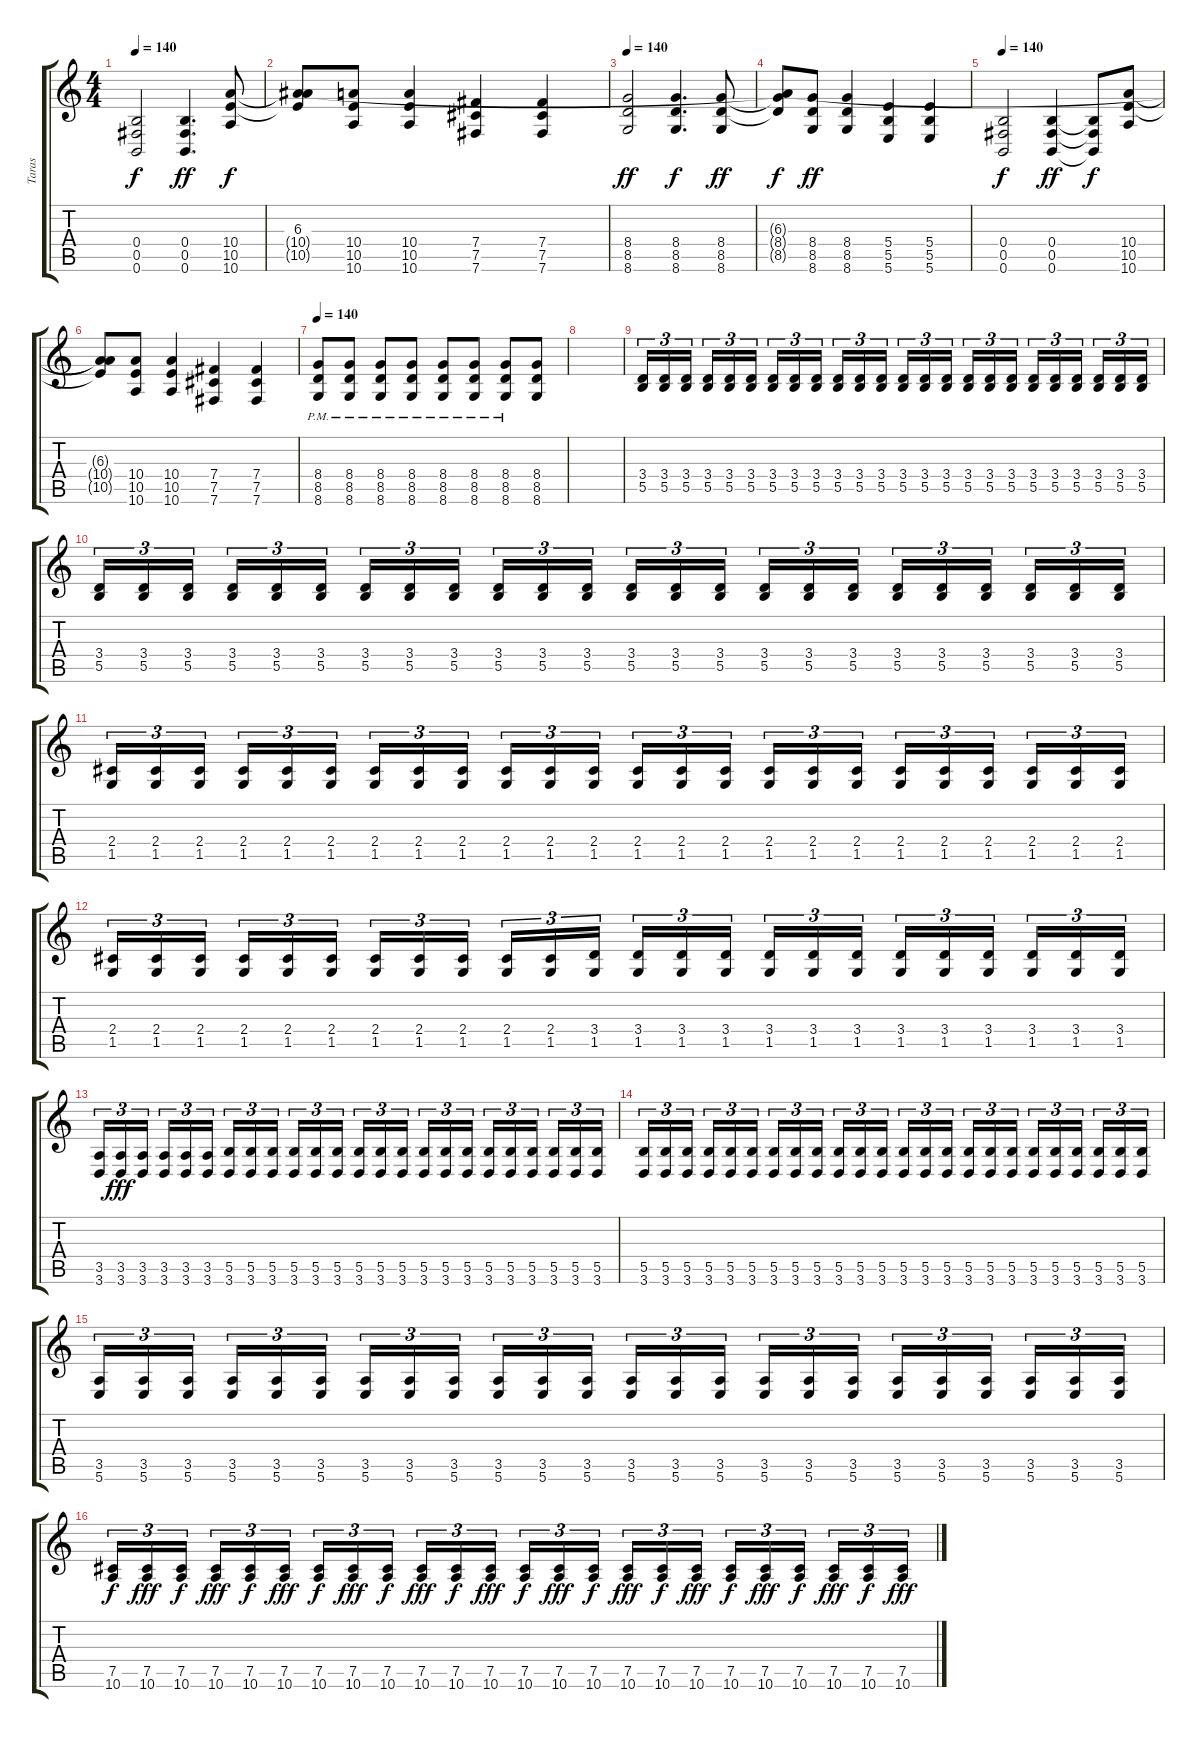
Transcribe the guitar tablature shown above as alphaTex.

\track ("Taras" "Taras") {instrument distortionguitar}
\staff {score tabs}
\tuning (Db4 Ab3 E3 B2 Gb2 B1) {hide}
\ts (4 4)
\tempo 140
\clef g2
\ks c
(0.4 0.5 0.6).2{dy f} (0.4 0.5 0.6).4{d dy ff} (10.4 10.5 10.6).8{dy f} |
(6.3 10.4{t} 10.5{t}).8 (10.4 10.5 10.6).8 (10.4 10.5 10.6).4 (7.4 7.5 7.6).4 (7.4 7.5 7.6).4 |
\tempo 140
(8.4 8.5 8.6).2{dy ff} (8.4 8.5 8.6).4{d dy f} (8.4 8.5 8.6).8{dy ff} |
(6.3{t} 8.4{t} 8.5{t}).8{dy f} (8.4 8.5 8.6).8{dy ff} (8.4 8.5 8.6).4 (5.4 5.5 5.6).4 (5.4 5.5 5.6).4 |
\tempo 140
(0.4 0.5 0.6).2{dy f} (0.4 0.5 0.6).4{dy ff} (0.4{t} 0.5{t} 0.6{t}).8{dy f} (10.4 10.5 10.6).8 |
(6.3{t} 10.4{t} 10.5{t}).8 (10.4 10.5 10.6).8 (10.4 10.5 10.6).4 (7.4 7.5 7.6).4 (7.4 7.5 7.6).4 |
\tempo 140
(8.4{pm} 8.5{pm} 8.6).8 (8.4{pm} 8.5{pm} 8.6).8 (8.4{pm} 8.5{pm} 8.6).8 (8.4{pm} 8.5{pm} 8.6).8 (8.4{pm} 8.5{pm} 8.6).8 (8.4{pm} 8.5{pm} 8.6).8 (8.4{pm} 8.5{pm} 8.6).8 (8.4 8.5 8.6).8 |
|
(3.4 5.5).16{tu (3 2)} (3.4 5.5).16{tu (3 2)} (3.4 5.5).16{tu (3 2) beam splitsecondary} (3.4 5.5).16{tu (3 2)} (3.4 5.5).16{tu (3 2)} (3.4 5.5).16{tu (3 2)} (3.4 5.5).16{tu (3 2)} (3.4 5.5).16{tu (3 2)} (3.4 5.5).16{tu (3 2) beam splitsecondary} (3.4 5.5).16{tu (3 2)} (3.4 5.5).16{tu (3 2)} (3.4 5.5).16{tu (3 2)} (3.4 5.5).16{tu (3 2)} (3.4 5.5).16{tu (3 2)} (3.4 5.5).16{tu (3 2) beam splitsecondary} (3.4 5.5).16{tu (3 2)} (3.4 5.5).16{tu (3 2)} (3.4 5.5).16{tu (3 2)} (3.4 5.5).16{tu (3 2)} (3.4 5.5).16{tu (3 2)} (3.4 5.5).16{tu (3 2) beam splitsecondary} (3.4 5.5).16{tu (3 2)} (3.4 5.5).16{tu (3 2)} (3.4 5.5).16{tu (3 2)} |
(3.4 5.5).16{tu (3 2)} (3.4 5.5).16{tu (3 2)} (3.4 5.5).16{tu (3 2) beam splitsecondary} (3.4 5.5).16{tu (3 2)} (3.4 5.5).16{tu (3 2)} (3.4 5.5).16{tu (3 2)} (3.4 5.5).16{tu (3 2)} (3.4 5.5).16{tu (3 2)} (3.4 5.5).16{tu (3 2) beam splitsecondary} (3.4 5.5).16{tu (3 2)} (3.4 5.5).16{tu (3 2)} (3.4 5.5).16{tu (3 2)} (3.4 5.5).16{tu (3 2)} (3.4 5.5).16{tu (3 2)} (3.4 5.5).16{tu (3 2) beam splitsecondary} (3.4 5.5).16{tu (3 2)} (3.4 5.5).16{tu (3 2)} (3.4 5.5).16{tu (3 2)} (3.4 5.5).16{tu (3 2)} (3.4 5.5).16{tu (3 2)} (3.4 5.5).16{tu (3 2) beam splitsecondary} (3.4 5.5).16{tu (3 2)} (3.4 5.5).16{tu (3 2)} (3.4 5.5).16{tu (3 2)} |
(2.4 1.5).16{tu (3 2)} (2.4 1.5).16{tu (3 2)} (2.4 1.5).16{tu (3 2) beam splitsecondary} (2.4 1.5).16{tu (3 2)} (2.4 1.5).16{tu (3 2)} (2.4 1.5).16{tu (3 2)} (2.4 1.5).16{tu (3 2)} (2.4 1.5).16{tu (3 2)} (2.4 1.5).16{tu (3 2) beam splitsecondary} (2.4 1.5).16{tu (3 2)} (2.4 1.5).16{tu (3 2)} (2.4 1.5).16{tu (3 2)} (2.4 1.5).16{tu (3 2)} (2.4 1.5).16{tu (3 2)} (2.4 1.5).16{tu (3 2) beam splitsecondary} (2.4 1.5).16{tu (3 2)} (2.4 1.5).16{tu (3 2)} (2.4 1.5).16{tu (3 2)} (2.4 1.5).16{tu (3 2)} (2.4 1.5).16{tu (3 2)} (2.4 1.5).16{tu (3 2) beam splitsecondary} (2.4 1.5).16{tu (3 2)} (2.4 1.5).16{tu (3 2)} (2.4 1.5).16{tu (3 2)} |
(2.4 1.5).16{tu (3 2)} (2.4 1.5).16{tu (3 2)} (2.4 1.5).16{tu (3 2) beam splitsecondary} (2.4 1.5).16{tu (3 2)} (2.4 1.5).16{tu (3 2)} (2.4 1.5).16{tu (3 2)} (2.4 1.5).16{tu (3 2)} (2.4 1.5).16{tu (3 2)} (2.4 1.5).16{tu (3 2) beam splitsecondary} (2.4 1.5).16{tu (3 2)} (2.4 1.5).16{tu (3 2)} (3.4 1.5).16{tu (3 2)} (3.4 1.5).16{tu (3 2)} (3.4 1.5).16{tu (3 2)} (3.4 1.5).16{tu (3 2) beam splitsecondary} (3.4 1.5).16{tu (3 2)} (3.4 1.5).16{tu (3 2)} (3.4 1.5).16{tu (3 2)} (3.4 1.5).16{tu (3 2)} (3.4 1.5).16{tu (3 2)} (3.4 1.5).16{tu (3 2) beam splitsecondary} (3.4 1.5).16{tu (3 2)} (3.4 1.5).16{tu (3 2)} (3.4 1.5).16{tu (3 2)} |
(3.5 3.6).16{tu (3 2)} (3.5 3.6).16{tu (3 2) dy fff} (3.5 3.6).16{tu (3 2) beam splitsecondary} (3.5 3.6).16{tu (3 2)} (3.5 3.6).16{tu (3 2)} (3.5 3.6).16{tu (3 2)} (5.5 3.6).16{tu (3 2)} (5.5 3.6).16{tu (3 2)} (5.5 3.6).16{tu (3 2) beam splitsecondary} (5.5 3.6).16{tu (3 2)} (5.5 3.6).16{tu (3 2)} (5.5 3.6).16{tu (3 2)} (5.5 3.6).16{tu (3 2)} (5.5 3.6).16{tu (3 2)} (5.5 3.6).16{tu (3 2) beam splitsecondary} (5.5 3.6).16{tu (3 2)} (5.5 3.6).16{tu (3 2)} (5.5 3.6).16{tu (3 2)} (5.5 3.6).16{tu (3 2)} (5.5 3.6).16{tu (3 2)} (5.5 3.6).16{tu (3 2) beam splitsecondary} (5.5 3.6).16{tu (3 2)} (5.5 3.6).16{tu (3 2)} (5.5 3.6).16{tu (3 2)} |
(5.5 3.6).16{tu (3 2)} (5.5 3.6).16{tu (3 2)} (5.5 3.6).16{tu (3 2) beam splitsecondary} (5.5 3.6).16{tu (3 2)} (5.5 3.6).16{tu (3 2)} (5.5 3.6).16{tu (3 2)} (5.5 3.6).16{tu (3 2)} (5.5 3.6).16{tu (3 2)} (5.5 3.6).16{tu (3 2) beam splitsecondary} (5.5 3.6).16{tu (3 2)} (5.5 3.6).16{tu (3 2)} (5.5 3.6).16{tu (3 2)} (5.5 3.6).16{tu (3 2)} (5.5 3.6).16{tu (3 2)} (5.5 3.6).16{tu (3 2) beam splitsecondary} (5.5 3.6).16{tu (3 2)} (5.5 3.6).16{tu (3 2)} (5.5 3.6).16{tu (3 2)} (5.5 3.6).16{tu (3 2)} (5.5 3.6).16{tu (3 2)} (5.5 3.6).16{tu (3 2) beam splitsecondary} (5.5 3.6).16{tu (3 2)} (5.5 3.6).16{tu (3 2)} (5.5 3.6).16{tu (3 2)} |
(3.5 5.6).16{tu (3 2)} (3.5 5.6).16{tu (3 2)} (3.5 5.6).16{tu (3 2) beam splitsecondary} (3.5 5.6).16{tu (3 2)} (3.5 5.6).16{tu (3 2)} (3.5 5.6).16{tu (3 2)} (3.5 5.6).16{tu (3 2)} (3.5 5.6).16{tu (3 2)} (3.5 5.6).16{tu (3 2) beam splitsecondary} (3.5 5.6).16{tu (3 2)} (3.5 5.6).16{tu (3 2)} (3.5 5.6).16{tu (3 2)} (3.5 5.6).16{tu (3 2)} (3.5 5.6).16{tu (3 2)} (3.5 5.6).16{tu (3 2) beam splitsecondary} (3.5 5.6).16{tu (3 2)} (3.5 5.6).16{tu (3 2)} (3.5 5.6).16{tu (3 2)} (3.5 5.6).16{tu (3 2)} (3.5 5.6).16{tu (3 2)} (3.5 5.6).16{tu (3 2) beam splitsecondary} (3.5 5.6).16{tu (3 2)} (3.5 5.6).16{tu (3 2)} (3.5 5.6).16{tu (3 2)} |
(7.5 10.6).16{tu (3 2) dy f} (7.5 10.6).16{tu (3 2) dy fff} (7.5 10.6).16{tu (3 2) dy f beam splitsecondary} (7.5 10.6).16{tu (3 2) dy fff} (7.5 10.6).16{tu (3 2) dy f} (7.5 10.6).16{tu (3 2) dy fff} (7.5 10.6).16{tu (3 2) dy f} (7.5 10.6).16{tu (3 2) dy fff} (7.5 10.6).16{tu (3 2) dy f beam splitsecondary} (7.5 10.6).16{tu (3 2) dy fff} (7.5 10.6).16{tu (3 2) dy f} (7.5 10.6).16{tu (3 2) dy fff} (7.5 10.6).16{tu (3 2) dy f} (7.5 10.6).16{tu (3 2) dy fff} (7.5 10.6).16{tu (3 2) dy f beam splitsecondary} (7.5 10.6).16{tu (3 2) dy fff} (7.5 10.6).16{tu (3 2) dy f} (7.5 10.6).16{tu (3 2) dy fff} (7.5 10.6).16{tu (3 2) dy f} (7.5 10.6).16{tu (3 2) dy fff} (7.5 10.6).16{tu (3 2) dy f beam splitsecondary} (7.5 10.6).16{tu (3 2) dy fff} (7.5 10.6).16{tu (3 2) dy f} (7.5 10.6).16{tu (3 2) dy fff}
